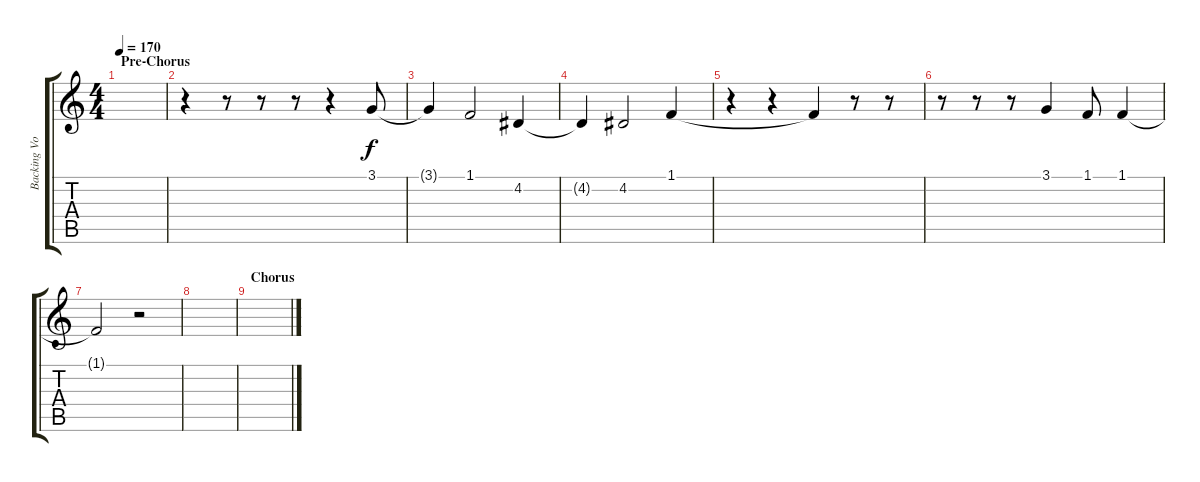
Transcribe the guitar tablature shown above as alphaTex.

\track ("Backing Vocals (Ian)" "Backing Vo") {instrument clarinet}
\staff {score tabs}
\tuning (E4 B3 G3 D3 A2 E2) {hide}
\ts (4 4)
\section ("" "Pre-Chorus")
\tempo 170
\clef g2
\ks c
|
r.4 r.8 r.8 r.8 r.4 3.1.8 |
3.1{t}.4 1.1.2 4.2.4 |
4.2{t}.4 4.2.2 1.1.4 |
r.4 r.4 1.1{t}.4 r.8 r.8 |
r.8 r.8 r.8 3.1.4 1.1.8 1.1.4 |
1.1{t}.2 r.2 |
|
\section ("" "Chorus")
